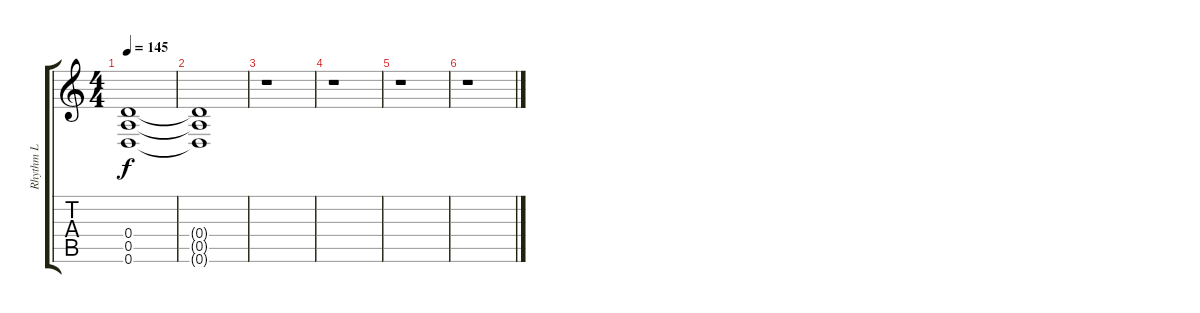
\track ("Rhythm L" "Rhythm L") {instrument distortionguitar}
\staff {score tabs}
\tuning (E4 B3 G3 D3 A2 D2) {hide}
\ts (4 4)
\tempo 145
\clef g2
\ks c
(0.4 0.5 0.6).1{dy f} |
(0.4{t} 0.5{t} 0.6{t}).1 |
r.1 |
r.1 |
r.1 |
r.1
